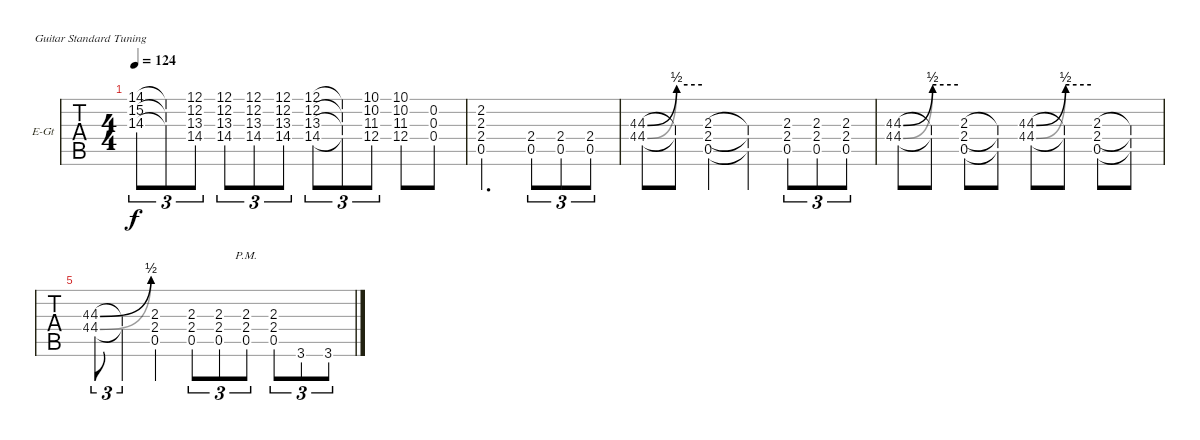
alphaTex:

\bracketExtendMode nobrackets
\firstSystemTrackNameOrientation horizontal
\otherSystemsTrackNameOrientation horizontal
\defaultBarNumberDisplay FirstOfSystem
\track ("Guitar" "E-Gt") {instrument overdrivenguitar}
\staff {tabs}
\tuning (E4 B3 G3 D3 A2 E2)
\ts (4 4)
\tempo 124
\clef g2
\ks c
(14.1 15.2 14.3).8{tu (3 2) dy f} (14.1{t} 15.2{t} 14.3{t}).8{tu (3 2)} (12.1 12.2 13.3 14.4).8{tu (3 2)} (12.1 12.2 13.3 14.4).8{tu (3 2)} (12.1 12.2 13.3 14.4).8{tu (3 2)} (12.1 12.2 13.3 14.4).8{tu (3 2)} (12.1 12.2 13.3 14.4).8{tu (3 2)} (12.1{t} 12.2{t} 13.3{t} 14.4{t}).8{tu (3 2)} (10.1 10.2 11.3 12.4).8{tu (3 2)} (10.1 10.2 11.3 12.4).8 (0.2 0.3 0.4).8 |
(2.2 2.3 2.4 0.5).2{d} (2.4 0.5).8{tu (3 2)} (2.4 0.5).8{tu (3 2)} (2.4 0.5).8{tu (3 2)} |
(4.3 4.4).8{gr} (4.3{be (bend 0 0 60 2)} 4.4{be (bend 0 0 60 2)}).8 (4.3{be (hold 0 2 60 2) t} 4.4{be (hold 0 2 60 2) t}).8 (2.3 2.4 0.5).4 (2.3{t} 2.4{t} 0.5{t}).4 (2.4 0.5 2.3).8{tu (3 2)} (2.4 0.5 2.3).8{tu (3 2)} (2.4 0.5 2.3).8{tu (3 2)} |
(4.3 4.4).8{gr} (4.3{be (bend 0 0 60 2)} 4.4{be (bend 0 0 60 2)}).8 (4.3{be (hold 0 2 60 2) t} 4.4{be (hold 0 2 60 2) t}).8 (2.3 2.4 0.5).8 (2.3{t} 2.4{t} 0.5{t}).8 (4.3 4.4).8{gr} (4.3{be (bend 0 0 60 2)} 4.4{be (bend 0 0 60 2)}).8 (4.3{be (hold 0 2 60 2) t} 4.4{be (hold 0 2 60 2) t}).8 (2.3 2.4 0.5).8 (2.4{t} 0.5{t} 2.3{t}).8 |
(4.3 4.4).8{gr} (4.3{be (bend 0 0 60 2)} 4.4{be (bend 0 0 60 2)}).8{tu (3 2)} (4.4{t} 4.3{t}).4{tu (3 2)} (2.3 2.4 0.5).4 (2.3 2.4 0.5).8{tu (3 2)} (2.3 2.4 0.5).8{tu (3 2)} (2.3{pm} 2.4{pm} 0.5{pm}).8{tu (3 2)} (2.3 2.4 0.5).8{tu (3 2)} 3.6.8{tu (3 2)} 3.6.8{tu (3 2)}
